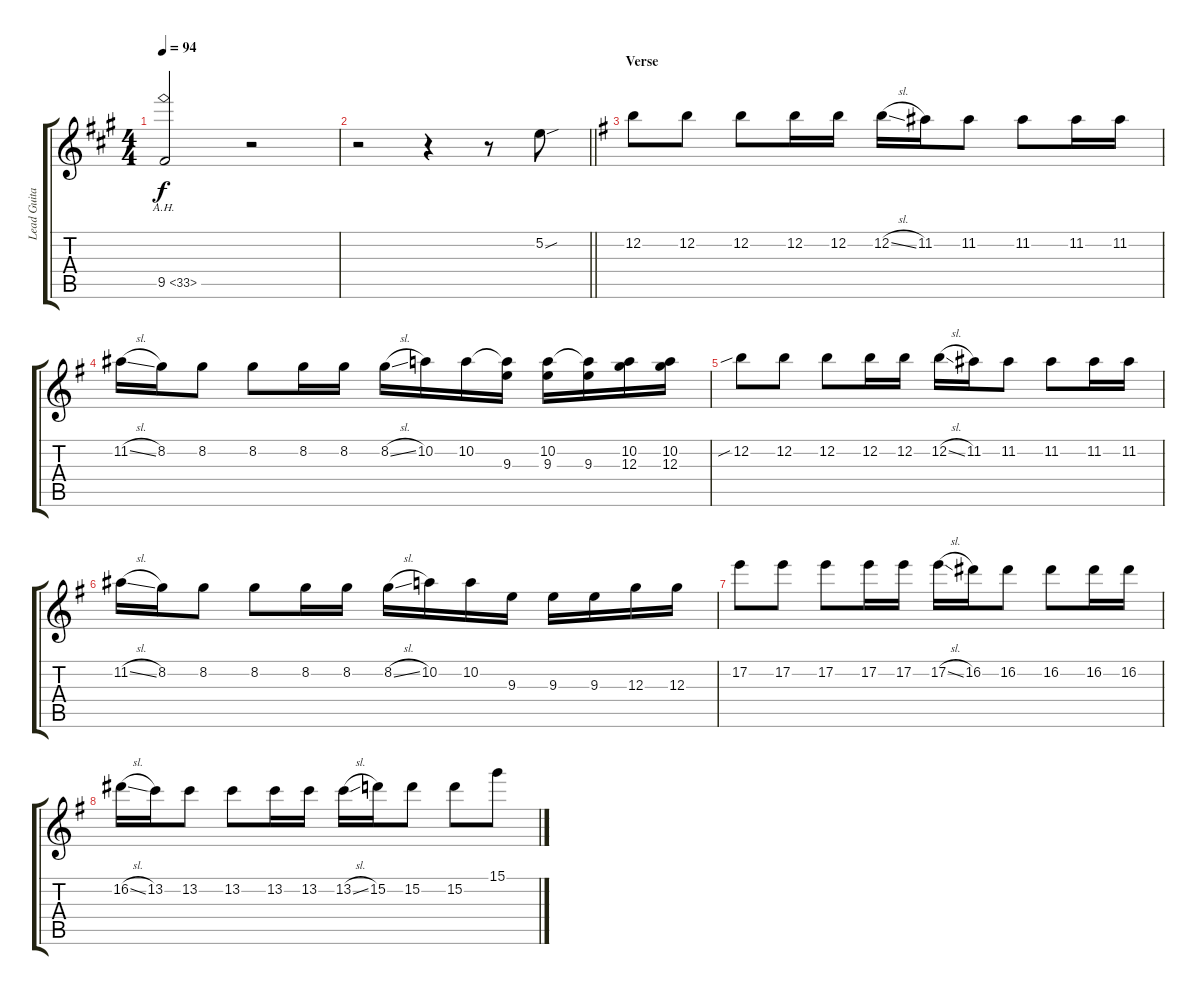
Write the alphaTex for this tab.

\track ("Lead Guitar(D.Mustaine)" "Lead Guita") {instrument distortionguitar}
\staff {score tabs}
\tuning (E4 B3 G3 D3 A2 E2) {hide}
\ts (4 4)
\tempo 94
\clef g2
\ks a
9.5{ah 24}.2{dy f} r.2 |
\barLineRight lightlight
r.2 r.4 r.8 5.2{sou}.8 |
\section ("" "Verse")
\ks g
12.2.8 12.2.8 12.2.8 12.2.16 12.2.16 12.2{sl}.16 11.2.16 11.2.8 11.2.8 11.2.16 11.2.16 |
11.2{sl}.16 8.2.16 8.2.8 8.2.8 8.2.16 8.2.16 8.2{sl}.16 10.2.16 10.2.16 (10.2{t} 9.3).16 (10.2 9.3).16 (10.2{t} 9.3).16 (10.2 12.3).16 (10.2 12.3).16 |
12.2{sib}.8 12.2.8 12.2.8 12.2.16 12.2.16 12.2{sl}.16 11.2.16 11.2.8 11.2.8 11.2.16 11.2.16 |
11.2{sl}.16 8.2.16 8.2.8 8.2.8 8.2.16 8.2.16 8.2{sl}.16 10.2.16 10.2.16 9.3.16 9.3.16 9.3.16 12.3.16 12.3.16 |
17.2.8 17.2.8 17.2.8 17.2.16 17.2.16 17.2{sl}.16 16.2.16 16.2.8 16.2.8 16.2.16 16.2.16 |
16.2{sl}.16 13.2.16 13.2.8 13.2.8 13.2.16 13.2.16 13.2{sl}.16 15.2.16 15.2.8 15.2.8 15.1.8
